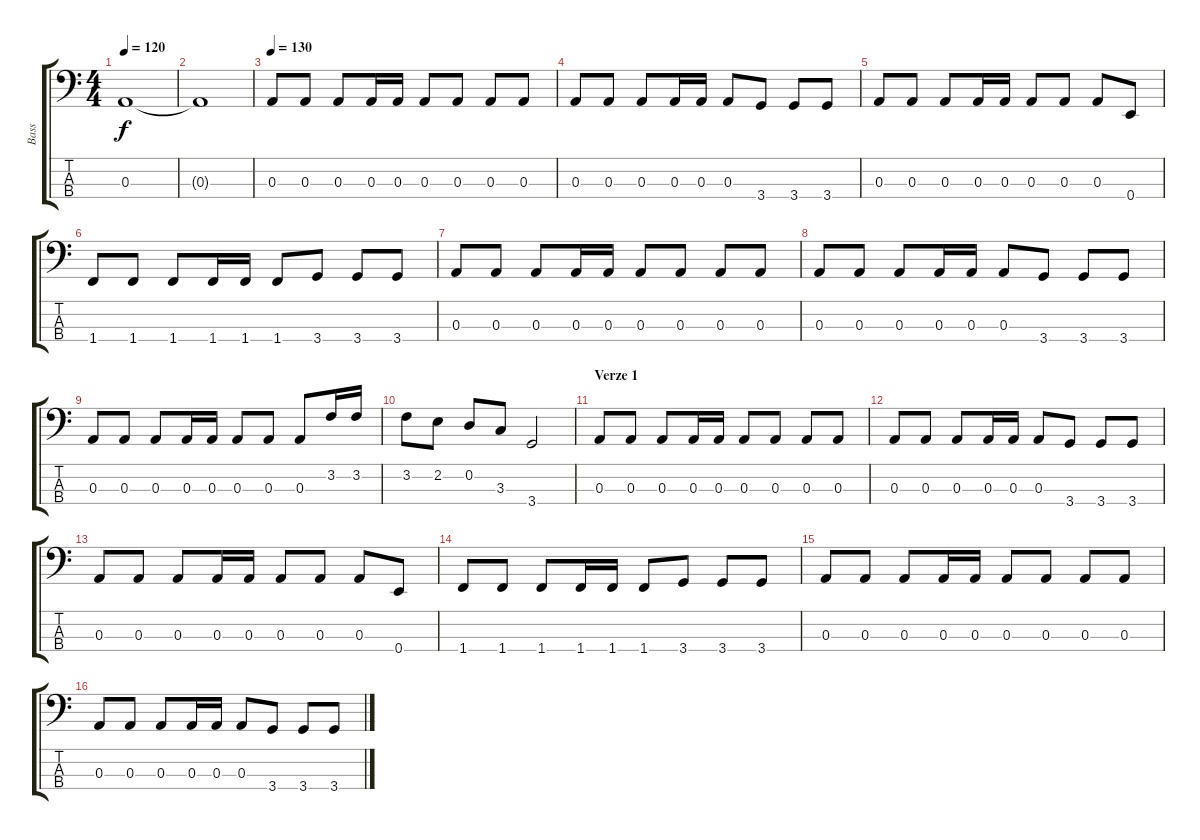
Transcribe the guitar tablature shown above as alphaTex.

\track ("Bass" "Bass") {instrument electricbasspick}
\staff {score tabs}
\tuning (G2 D2 A1 E1) {hide}
\ts (4 4)
\tempo 120
\clef f4
\ks c
0.3.1{dy f} |
0.3{t}.1 |
\tempo 130
0.3.8 0.3.8 0.3.8 0.3.16 0.3.16 0.3.8 0.3.8 0.3.8 0.3.8 |
0.3.8 0.3.8 0.3.8 0.3.16 0.3.16 0.3.8 3.4.8 3.4.8 3.4.8 |
0.3.8 0.3.8 0.3.8 0.3.16 0.3.16 0.3.8 0.3.8 0.3.8 0.4.8 |
1.4.8 1.4.8 1.4.8 1.4.16 1.4.16 1.4.8 3.4.8 3.4.8 3.4.8 |
0.3.8 0.3.8 0.3.8 0.3.16 0.3.16 0.3.8 0.3.8 0.3.8 0.3.8 |
0.3.8 0.3.8 0.3.8 0.3.16 0.3.16 0.3.8 3.4.8 3.4.8 3.4.8 |
0.3.8 0.3.8 0.3.8 0.3.16 0.3.16 0.3.8 0.3.8 0.3.8 3.2.16 3.2.16 |
3.2.8 2.2.8 0.2.8 3.3.8 3.4.2 |
\section ("" "Verze 1")
0.3.8 0.3.8 0.3.8 0.3.16 0.3.16 0.3.8 0.3.8 0.3.8 0.3.8 |
0.3.8 0.3.8 0.3.8 0.3.16 0.3.16 0.3.8 3.4.8 3.4.8 3.4.8 |
0.3.8 0.3.8 0.3.8 0.3.16 0.3.16 0.3.8 0.3.8 0.3.8 0.4.8 |
1.4.8 1.4.8 1.4.8 1.4.16 1.4.16 1.4.8 3.4.8 3.4.8 3.4.8 |
0.3.8 0.3.8 0.3.8 0.3.16 0.3.16 0.3.8 0.3.8 0.3.8 0.3.8 |
0.3.8 0.3.8 0.3.8 0.3.16 0.3.16 0.3.8 3.4.8 3.4.8 3.4.8
